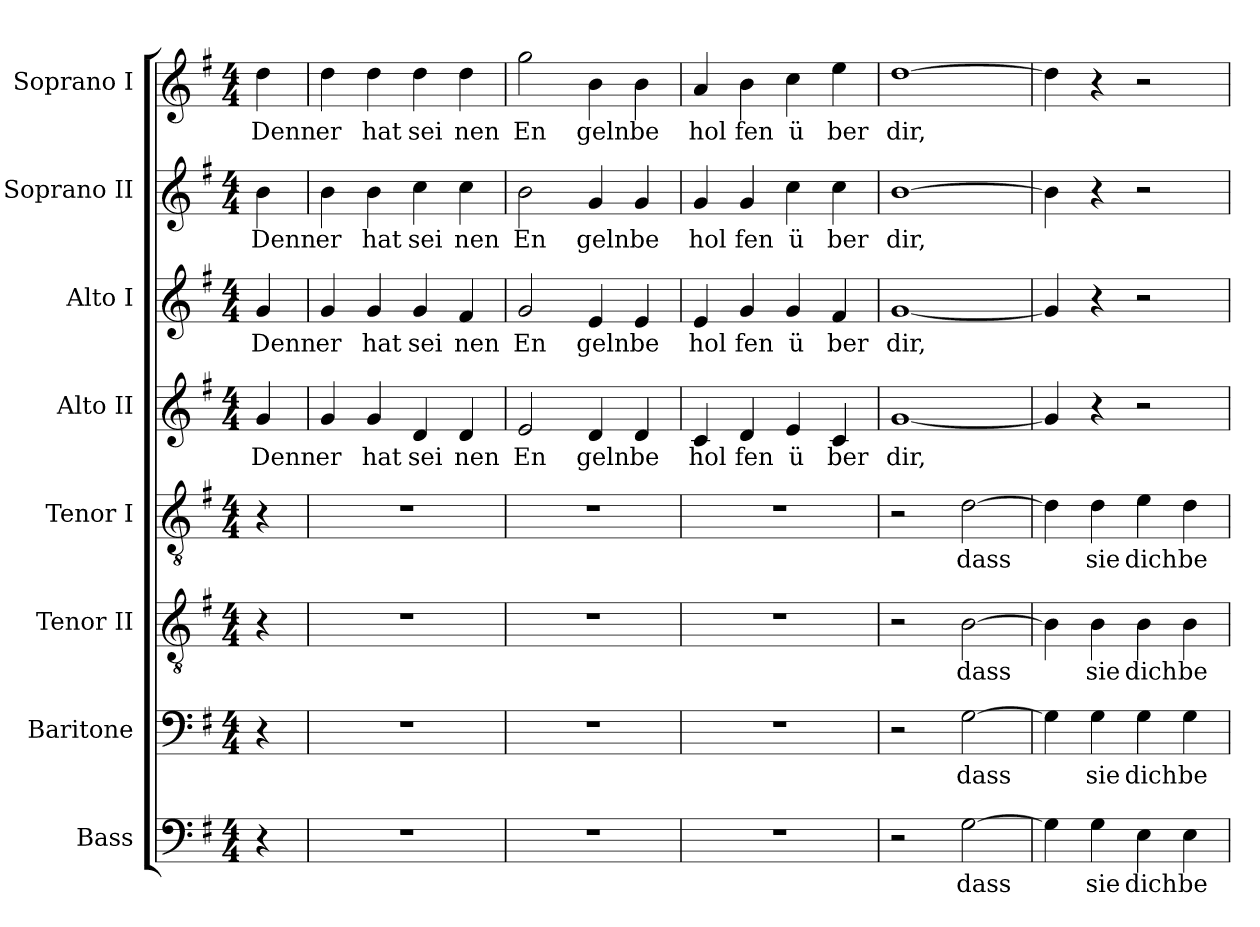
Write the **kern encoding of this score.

**kern	**text	**kern	**text	**kern	**text	**kern	**text	**kern	**text	**kern	**text	**kern	**text	**kern	**text
*part8	*part8	*part7	*part7	*part6	*part6	*part5	*part5	*part4	*part4	*part3	*part3	*part2	*part2	*part1	*part1
*staff8	*staff8	*staff7	*staff7	*staff6	*staff6	*staff5	*staff5	*staff4	*staff4	*staff3	*staff3	*staff2	*staff2	*staff1	*staff1
*I"Bass	*	*I"Baritone	*	*I"Tenor II	*	*I"Tenor I	*	*I"Alto II	*	*I"Alto I	*	*I"Soprano II	*	*I"Soprano I	*
*I'B.	*	*I'Bar.	*	*I'T. II	*	*I'T. I	*	*I'A. II	*	*I'A. I	*	*I'S. II	*	*I'S. I	*
*clefF4	*	*clefF4	*	*clefGv2	*	*clefGv2	*	*clefG2	*	*clefG2	*	*clefG2	*	*clefG2	*
*k[f#]	*	*k[f#]	*	*k[f#]	*	*k[f#]	*	*k[f#]	*	*k[f#]	*	*k[f#]	*	*k[f#]	*
*M4/4	*	*M4/4	*	*M4/4	*	*M4/4	*	*M4/4	*	*M4/4	*	*M4/4	*	*M4/4	*
*MM115	*	*MM115	*	*MM115	*	*MM115	*	*MM115	*	*MM115	*	*MM115	*	*MM115	*
=	=	=	=	=	=	=	=	=	=	=	=	=	=	=	=
4r	.	4r	.	4r	.	4r	.	4g/	Denn	4g/	Denn	4b\	Denn	4dd\	Denn
=1	=1	=1	=1	=1	=1	=1	=1	=1	=1	=1	=1	=1	=1	=1	=1
1r	.	1r	.	1r	.	1r	.	4g/	er	4g/	er	4b\	er	4dd\	er
.	.	.	.	.	.	.	.	4g/	hat	4g/	hat	4b\	hat	4dd\	hat
.	.	.	.	.	.	.	.	4d/	sei	4g/	sei	4cc\	sei	4dd\	sei
.	.	.	.	.	.	.	.	4d/	nen	4f#/	nen	4cc\	nen	4dd\	nen
=2	=2	=2	=2	=2	=2	=2	=2	=2	=2	=2	=2	=2	=2	=2	=2
1r	.	1r	.	1r	.	1r	.	2e/	En	2g/	En	2b\	En	2gg\	En
.	.	.	.	.	.	.	.	4d/	geln	4e/	geln	4g/	geln	4b\	geln
.	.	.	.	.	.	.	.	4d/	be	4e/	be	4g/	be	4b\	be
=3	=3	=3	=3	=3	=3	=3	=3	=3	=3	=3	=3	=3	=3	=3	=3
1r	.	1r	.	1r	.	1r	.	4c/	hol	4e/	hol	4g/	hol	4a/	hol
.	.	.	.	.	.	.	.	4d/	fen	4g/	fen	4g/	fen	4b\	fen
.	.	.	.	.	.	.	.	4e/	ü	4g/	ü	4cc\	ü	4cc\	ü
.	.	.	.	.	.	.	.	4c/	ber	4f#/	ber	4cc\	ber	4ee\	ber
=4	=4	=4	=4	=4	=4	=4	=4	=4	=4	=4	=4	=4	=4	=4	=4
2r	.	2r	.	2r	.	2r	.	[1g	dir,	[1g	dir,	[1b	dir,	[1dd	dir,
[2G\	dass	[2G\	dass	[2B\	dass	[2d\	dass	.	.	.	.	.	.	.	.
=5	=5	=5	=5	=5	=5	=5	=5	=5	=5	=5	=5	=5	=5	=5	=5
4G\]	.	4G\]	.	4B\]	.	4d\]	.	4g/]	.	4g/]	.	4b\]	.	4dd\]	.
4G\	sie	4G\	sie	4B\	sie	4d\	sie	4r	.	4r	.	4r	.	4r	.
4E\	dich	4G\	dich	4B\	dich	4e\	dich	2r	.	2r	.	2r	.	2r	.
4E\	be	4G\	be	4B\	be	4d\	be	.	.	.	.	.	.	.	.
=	=	=	=	=	=	=	=	=	=	=	=	=	=	=	=
*-	*-	*-	*-	*-	*-	*-	*-	*-	*-	*-	*-	*-	*-	*-	*-
